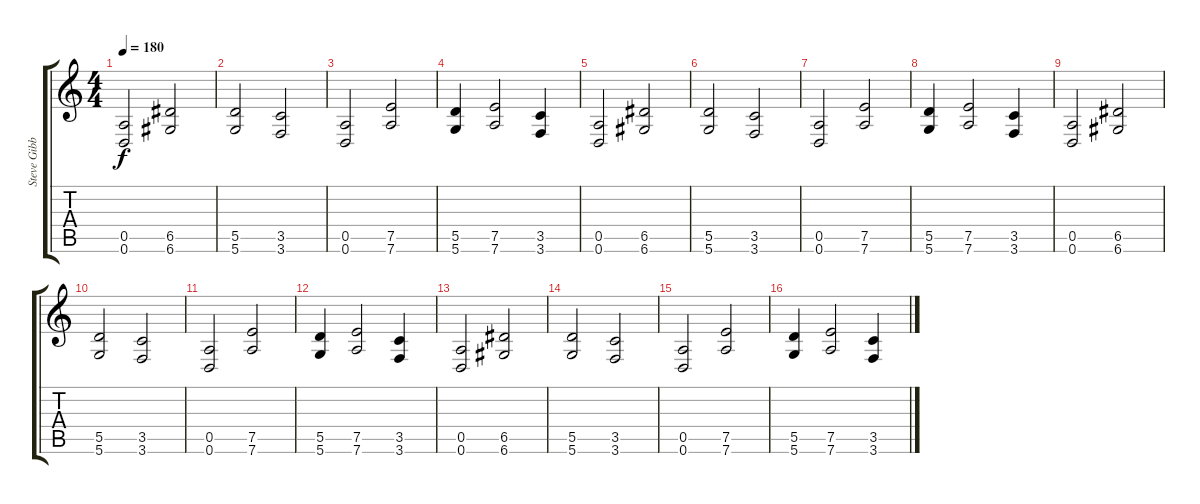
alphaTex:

\track ("Steve Gibb (lead guitar)" "Steve Gibb") {instrument overdrivenguitar}
\staff {score tabs}
\tuning (E4 B3 G3 D3 A2 D2) {hide}
\ts (4 4)
\tempo 180
\clef g2
\ks c
(0.5 0.6).2{dy f} (6.5 6.6).2 |
(5.5 5.6).2 (3.5 3.6).2 |
(0.5 0.6).2 (7.5 7.6).2 |
(5.5 5.6).4 (7.5 7.6).2 (3.5 3.6).4 |
(0.5 0.6).2 (6.5 6.6).2 |
(5.5 5.6).2 (3.5 3.6).2 |
(0.5 0.6).2 (7.5 7.6).2 |
(5.5 5.6).4 (7.5 7.6).2 (3.5 3.6).4 |
(0.5 0.6).2 (6.5 6.6).2 |
(5.5 5.6).2 (3.5 3.6).2 |
(0.5 0.6).2 (7.5 7.6).2 |
(5.5 5.6).4 (7.5 7.6).2 (3.5 3.6).4 |
(0.5 0.6).2 (6.5 6.6).2 |
(5.5 5.6).2 (3.5 3.6).2 |
(0.5 0.6).2 (7.5 7.6).2 |
(5.5 5.6).4 (7.5 7.6).2 (3.5 3.6).4
